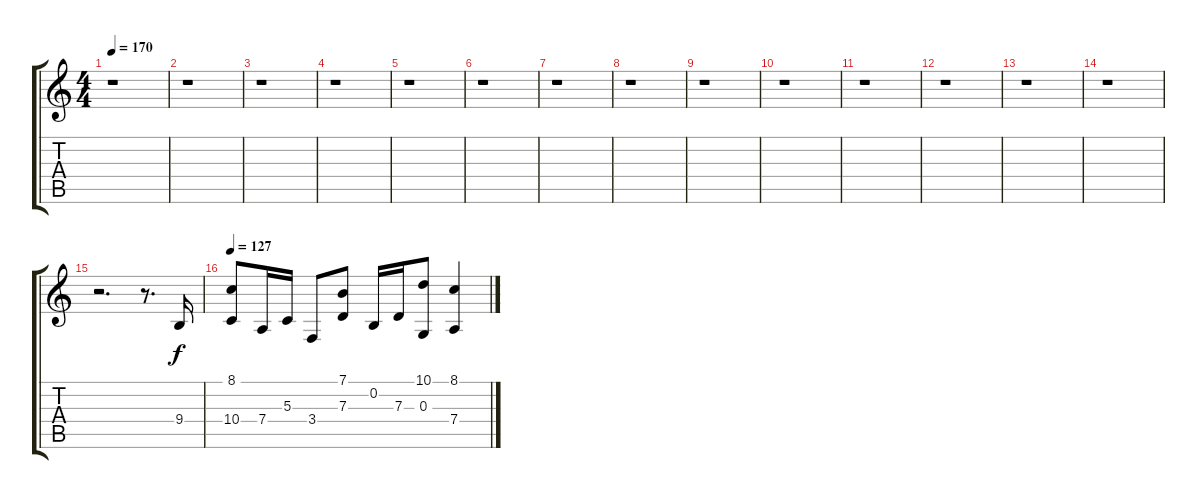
\track "" {instrument pad1newage}
\staff {score tabs}
\tuning (E4 B3 G3 D3 A2 E2) {hide}
\ts (4 4)
\tempo 170
\clef g2
\ks c
r.1{dy f} |
r.1 |
r.1 |
r.1 |
r.1 |
r.1 |
r.1 |
r.1 |
r.1 |
r.1 |
r.1 |
r.1 |
r.1 |
r.1 |
r.2{d} r.8{d} 9.4.16 |
\tempo 127
(8.1 10.4).8 7.4.16 5.3.16 3.4.8 (7.1 7.3).8 0.2.16 7.3.16 (10.1 0.3).8 (8.1 7.4).4
